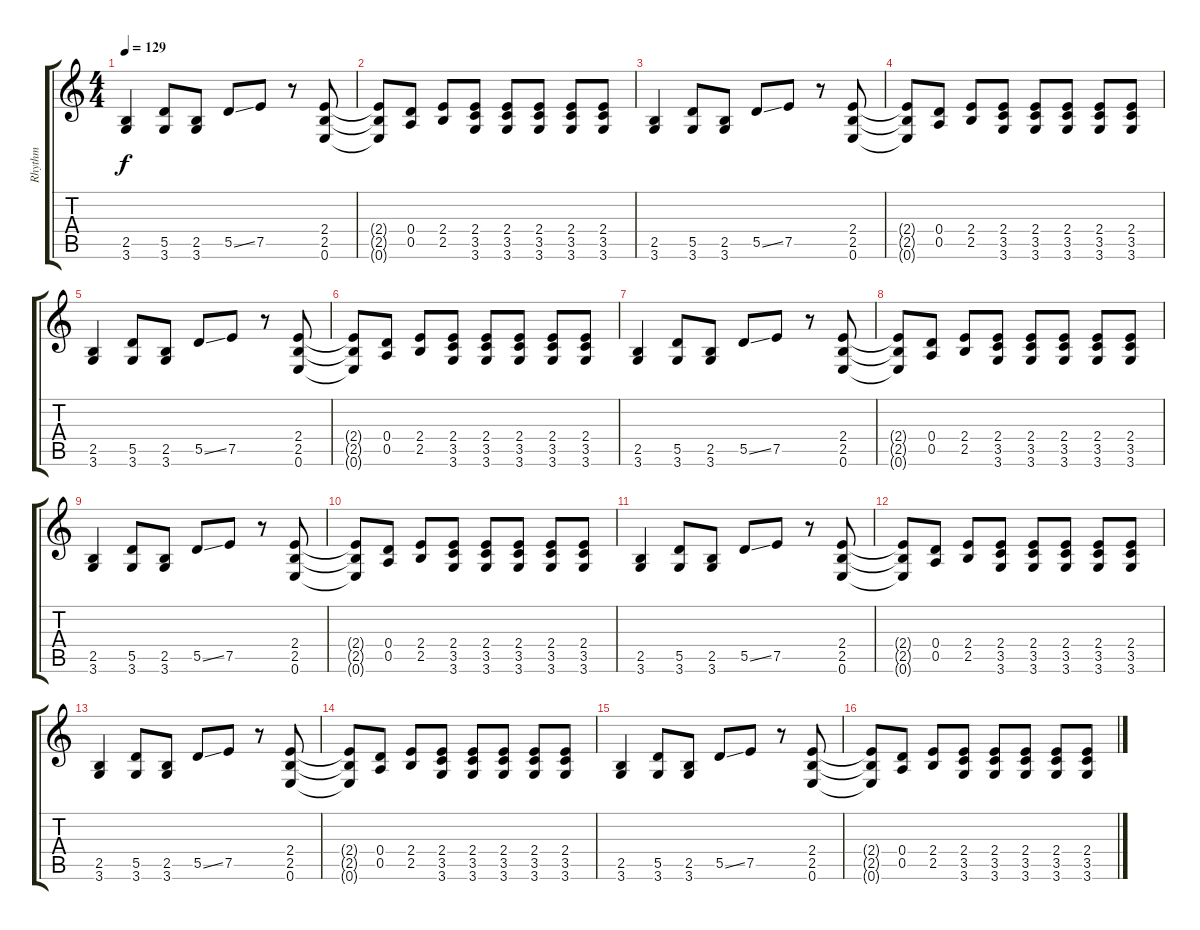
\track ("Rhythm" "Rhythm") {instrument electricguitarjazz}
\staff {score tabs}
\tuning (E4 B3 G3 D3 A2 E2) {hide}
\ts (4 4)
\tempo 129
\clef g2
\ks c
(2.5 3.6).4{dy f} (5.5 3.6).8 (2.5 3.6).8 5.5{ss}.8 7.5.8 r.8 (2.4 2.5 0.6).8 |
(2.4{t} 2.5{t} 0.6{t}).8 (0.4 0.5).8 (2.4 2.5).8 (2.4 3.5 3.6).8 (2.4 3.5 3.6).8 (2.4 3.5 3.6).8 (2.4 3.5 3.6).8 (2.4 3.5 3.6).8 |
(2.5 3.6).4 (5.5 3.6).8 (2.5 3.6).8 5.5{ss}.8 7.5.8 r.8 (2.4 2.5 0.6).8 |
(2.4{t} 2.5{t} 0.6{t}).8 (0.4 0.5).8 (2.4 2.5).8 (2.4 3.5 3.6).8 (2.4 3.5 3.6).8 (2.4 3.5 3.6).8 (2.4 3.5 3.6).8 (2.4 3.5 3.6).8 |
(2.5 3.6).4 (5.5 3.6).8 (2.5 3.6).8 5.5{ss}.8 7.5.8 r.8 (2.4 2.5 0.6).8 |
(2.4{t} 2.5{t} 0.6{t}).8 (0.4 0.5).8 (2.4 2.5).8 (2.4 3.5 3.6).8 (2.4 3.5 3.6).8 (2.4 3.5 3.6).8 (2.4 3.5 3.6).8 (2.4 3.5 3.6).8 |
(2.5 3.6).4 (5.5 3.6).8 (2.5 3.6).8 5.5{ss}.8 7.5.8 r.8 (2.4 2.5 0.6).8 |
(2.4{t} 2.5{t} 0.6{t}).8 (0.4 0.5).8 (2.4 2.5).8 (2.4 3.5 3.6).8 (2.4 3.5 3.6).8 (2.4 3.5 3.6).8 (2.4 3.5 3.6).8 (2.4 3.5 3.6).8 |
(2.5 3.6).4 (5.5 3.6).8 (2.5 3.6).8 5.5{ss}.8 7.5.8 r.8 (2.4 2.5 0.6).8 |
(2.4{t} 2.5{t} 0.6{t}).8 (0.4 0.5).8 (2.4 2.5).8 (2.4 3.5 3.6).8 (2.4 3.5 3.6).8 (2.4 3.5 3.6).8 (2.4 3.5 3.6).8 (2.4 3.5 3.6).8 |
(2.5 3.6).4 (5.5 3.6).8 (2.5 3.6).8 5.5{ss}.8 7.5.8 r.8 (2.4 2.5 0.6).8 |
(2.4{t} 2.5{t} 0.6{t}).8 (0.4 0.5).8 (2.4 2.5).8 (2.4 3.5 3.6).8 (2.4 3.5 3.6).8 (2.4 3.5 3.6).8 (2.4 3.5 3.6).8 (2.4 3.5 3.6).8 |
(2.5 3.6).4 (5.5 3.6).8 (2.5 3.6).8 5.5{ss}.8 7.5.8 r.8 (2.4 2.5 0.6).8 |
(2.4{t} 2.5{t} 0.6{t}).8 (0.4 0.5).8 (2.4 2.5).8 (2.4 3.5 3.6).8 (2.4 3.5 3.6).8 (2.4 3.5 3.6).8 (2.4 3.5 3.6).8 (2.4 3.5 3.6).8 |
(2.5 3.6).4 (5.5 3.6).8 (2.5 3.6).8 5.5{ss}.8 7.5.8 r.8 (2.4 2.5 0.6).8 |
(2.4{t} 2.5{t} 0.6{t}).8 (0.4 0.5).8 (2.4 2.5).8 (2.4 3.5 3.6).8 (2.4 3.5 3.6).8 (2.4 3.5 3.6).8 (2.4 3.5 3.6).8 (2.4 3.5 3.6).8
